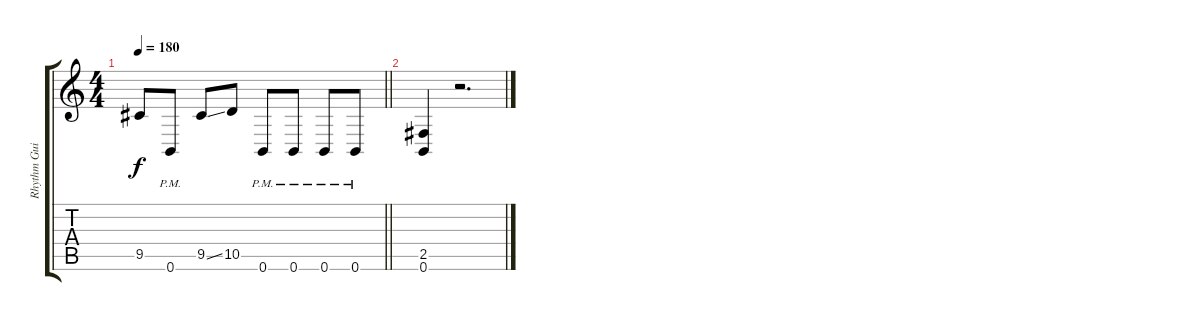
\track ("Rhythm Guitar" "Rhythm Gui") {instrument distortionguitar}
\staff {score tabs}
\tuning (B3 Gb3 D3 A2 E2 B1) {hide}
\ts (4 4)
\tempo 180
\clef g2
\barLineRight lightlight
\ks c
9.5.8{dy f} 0.6{pm}.8 9.5{ss}.8 10.5.8 0.6{pm}.8 0.6{pm}.8 0.6{pm}.8 0.6{pm}.8 |
(2.5 0.6).4 r.2{d}
